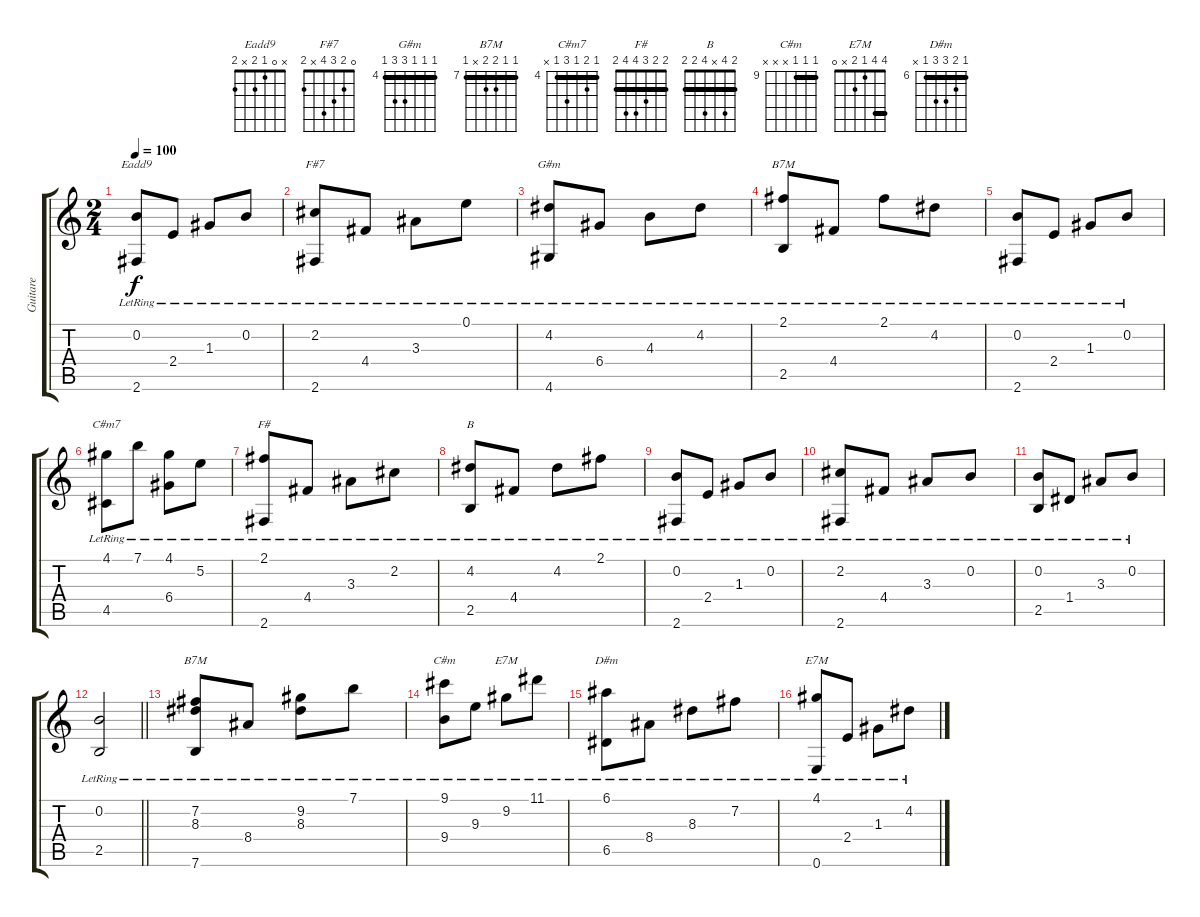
\track ("Guitare" "Guitare") {instrument acousticguitarnylon}
\staff {score tabs}
\tuning (E4 B3 G3 D3 A2 E2) {hide}
\chord ("Eadd9" x 0 1 2 x 2)
\chord ("F#7" 0 2 3 4 x 2)
\chord ("G#m" 4 4 4 6 6 4) {firstfret 4 barre 4}
\chord ("B7M" 2 4 3 4 2 x) {barre 2}
\chord ("C#m7" 4 5 4 6 4 x) {firstfret 4 barre 4}
\chord ("F#" 2 2 3 4 4 2) {barre 2}
\chord ("B" 2 4 x 4 2 2) {barre 2}
\chord ("B7M" 7 7 8 8 x 7) {firstfret 7 barre 7}
\chord ("C#m" 9 9 9 x x x) {firstfret 9 barre 9}
\chord ("E7M" 11 9 9 x x x) {firstfret 9 barre 9}
\chord ("D#m" 6 7 8 8 6 x) {firstfret 6 barre 6}
\chord ("E7M" 4 4 1 2 x 0) {barre 4}
\ts (2 4)
\tempo 100
\clef g2
\ks c
(0.2{lr} 2.6{lr}).8{ch "Eadd9" dy f} 2.4{lr}.8 1.3{lr}.8 0.2{lr}.8 |
(2.2{lr} 2.6{lr}).8{ch "F#7"} 4.4{lr}.8 3.3{lr}.8 0.1{lr}.8 |
(4.2{lr} 4.6{lr}).8{ch "G#m"} 6.4{lr}.8 4.3{lr}.8 4.2{lr}.8 |
(2.1{lr} 2.5{lr}).8{ch "B7M"} 4.4{lr}.8 2.1{lr}.8 4.2{lr}.8 |
(0.2{lr} 2.6{lr}).8 2.4{lr}.8 1.3{lr}.8 0.2{lr}.8 |
(4.1{lr} 4.5{lr}).8{ch "C#m7"} 7.1{lr}.8 (4.1{lr} 6.4{lr}).8 5.2{lr}.8 |
(2.1{lr} 2.6{lr}).8{ch "F#"} 4.4{lr}.8 3.3{lr}.8 2.2{lr}.8 |
(4.2{lr} 2.5{lr}).8{ch "B"} 4.4{lr}.8 4.2{lr}.8 2.1{lr}.8 |
(0.2{lr} 2.6{lr}).8 2.4{lr}.8 1.3{lr}.8 0.2{lr}.8 |
(2.2{lr} 2.6{lr}).8 4.4{lr}.8 3.3{lr}.8 0.2{lr}.8 |
(0.2{lr} 2.5{lr}).8 1.4{lr}.8 3.3{lr}.8 0.2{lr}.8 |
\barLineRight lightlight
(0.2{lr} 2.5{lr}).2 |
(7.2{lr} 8.3{lr} 7.6{lr}).8{ch "B7M"} 8.4{lr}.8 (9.2{lr} 8.3{lr}).8 7.1{lr}.8 |
(9.1{lr} 9.4{lr}).8{ch "C#m"} 9.3{lr}.8 9.2{lr}.8{ch "E7M"} 11.1{lr}.8 |
(6.1{lr} 6.5{lr}).8{ch "D#m"} 8.4{lr}.8 8.3{lr}.8 7.2{lr}.8 |
(4.1{lr} 0.6{lr}).8{ch "E7M"} 2.4{lr}.8 1.3{lr}.8 4.2{lr}.8
